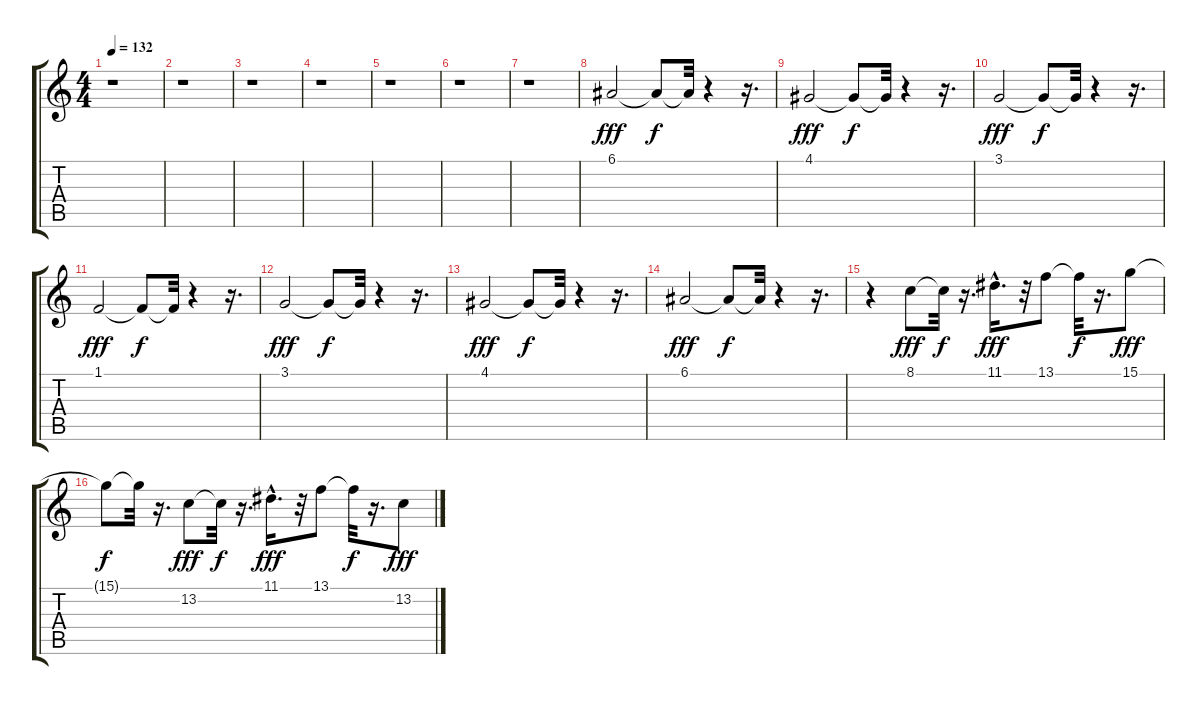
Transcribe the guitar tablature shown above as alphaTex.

\track "" {instrument fx3crystal}
\staff {score tabs}
\tuning (E4 B3 G3 D3 A2 E2) {hide}
\ts (4 4)
\tempo 132
\clef g2
\ks c
r.1{dy fff} |
r.1 |
r.1 |
r.1 |
r.1 |
r.1 |
r.1 |
6.1.2 6.1{t}.8{dy f} 6.1{t}.32 r.4 r.16{d} |
4.1.2{dy fff} 4.1{t}.8{dy f} 4.1{t}.32 r.4 r.16{d} |
3.1.2{dy fff} 3.1{t}.8{dy f} 3.1{t}.32 r.4 r.16{d} |
1.1.2{dy fff} 1.1{t}.8{dy f} 1.1{t}.32 r.4 r.16{d} |
3.1.2{dy fff} 3.1{t}.8{dy f} 3.1{t}.32 r.4 r.16{d} |
4.1.2{dy fff} 4.1{t}.8{dy f} 4.1{t}.32 r.4 r.16{d} |
6.1.2{dy fff} 6.1{t}.8{dy f} 6.1{t}.32 r.4 r.16{d} |
r.4 8.1.8{dy fff} 8.1{t}.32{dy f} r.16{d} 11.1{hac}.16{d dy fff} r.32 13.1.8 13.1{t}.32{dy f} r.16{d} 15.1.8{dy fff} |
15.1{t}.8{dy f} 15.1{t}.32 r.16{d} 13.2.8{dy fff} 13.2{t}.32{dy f} r.16{d} 11.1{hac}.16{d dy fff} r.32 13.1.8 13.1{t}.32{dy f} r.16{d} 13.2.8{dy fff}
